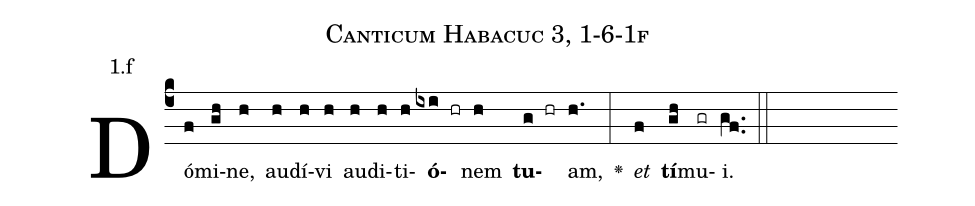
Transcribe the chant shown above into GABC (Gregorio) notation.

name: Canticum Habacuc 3, 1-6-1f;
annotation: 1.f;
%%
(c4)Dó(f)mi(gh)ne,(h) au(h)dí(h)vi(h) au(h)di(h)ti(h)<b>ó</b>(ixi hr)nem(h) <b>tu</b>(g hr)am,(h.) <v>\greheightstar</v>(:) <i>et</i>(f) <b>tí</b>(gh)mu(gr)i.(gf..) (::)


%E(h) u(h) o(g) u(f) a(gh) e.(gf..) (::)
